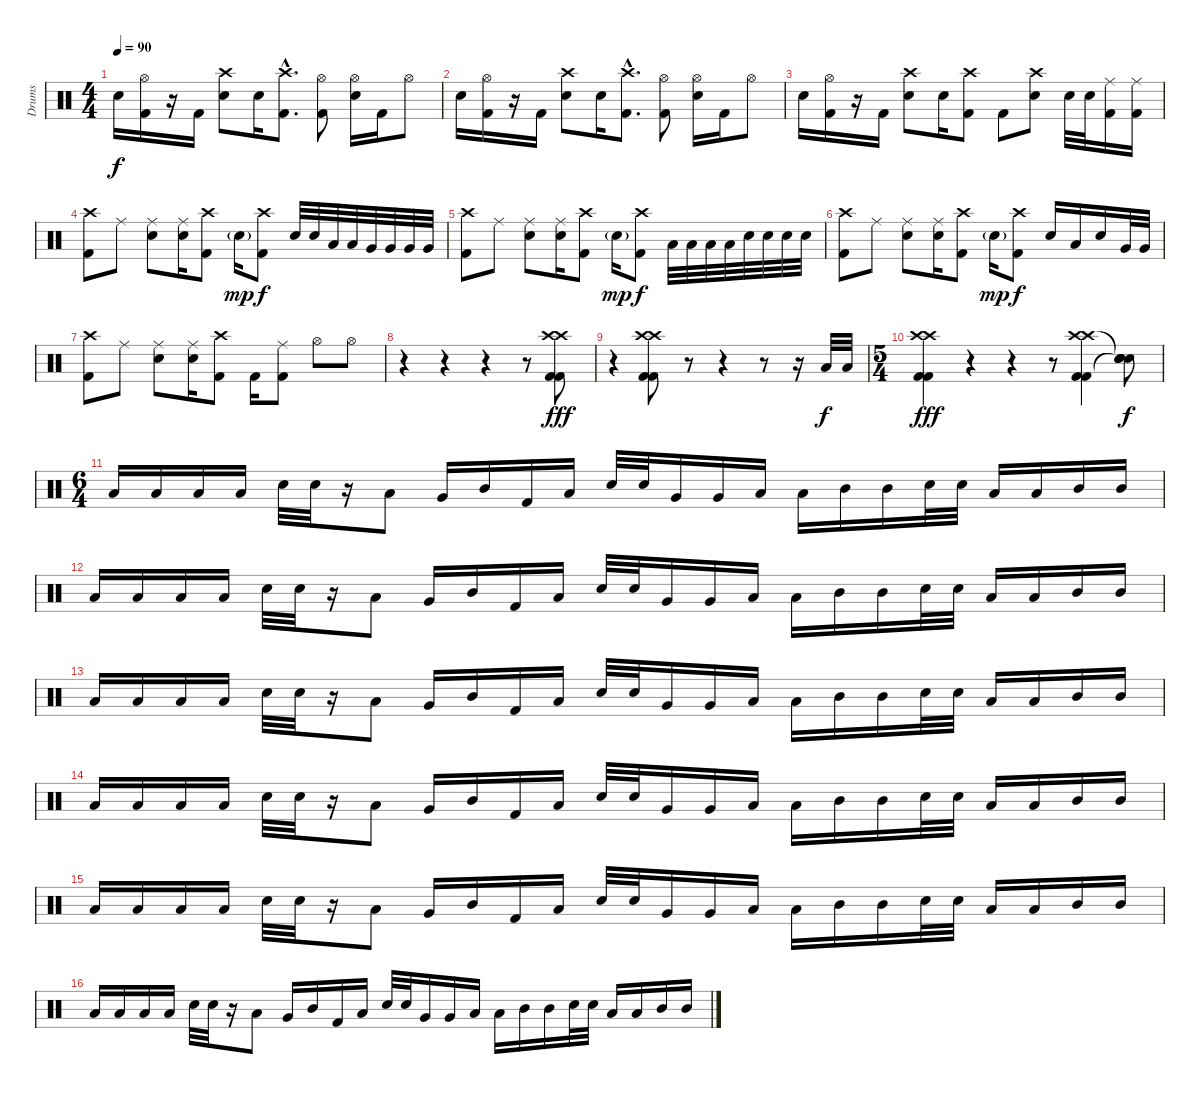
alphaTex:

\track ("Drums" "Drums") {instrument percussion}
\staff {score}
\articulation defaults
\ts (4 4)
\tempo 90
\clef neutral
\ks c "Snare (hit) 2".16{dy f}
("Hi-Hat (open)" "Kick (hit) 2").16 r.16 "Kick (hit) 2".16 ("Crash high (hit)" "Snare (hit) 2").8 "Snare (hit) 2".16 ("Crash high (hit)"{hac} "Kick (hit) 2"{hac}).8{d} ("Hi-Hat (open)" "Kick (hit) 2").8 ("Hi-Hat (open)" "Snare (hit) 2").16 "Kick (hit) 2".16 "Hi-Hat (open)".8 |
"Snare (hit) 2".16 ("Hi-Hat (open)" "Kick (hit) 2").16 r.16 "Kick (hit) 2".16 ("Crash high (hit)" "Snare (hit) 2").8 "Snare (hit) 2".16 ("Crash high (hit)"{hac} "Kick (hit) 2"{hac}).8{d} ("Hi-Hat (open)" "Kick (hit) 2").8 ("Hi-Hat (open)" "Snare (hit) 2").16 "Kick (hit) 2".16 "Hi-Hat (open)".8 |
"Snare (hit) 2".16 ("Hi-Hat (open)" "Kick (hit) 2").16 r.16 "Kick (hit) 2".16 ("Crash high (hit)" "Snare (hit) 2").8 "Snare (hit) 2".16 ("Crash high (hit)" "Kick (hit) 2").8 "Kick (hit) 2".8 ("Crash high (hit)" "Snare (hit) 2").8 "Snare (hit) 2".32 "Snare (hit) 2".32 ("Ride (middle)" "Kick (hit) 2").16 ("Ride (middle)" "Kick (hit) 2").16 |
("Crash high (hit)" "Kick (hit) 2").8 "Ride (middle)".8 ("Ride (middle)" "Snare (hit) 2").8 ("Ride (middle)" "Snare (hit) 2").16 ("Crash high (hit)" "Kick (hit) 2").8 "Snare (hit) 2"{g}.16{dy mp} ("Crash high (hit)" "Kick (hit) 2").8{dy f} "Snare (hit) 2".32 "Snare (hit) 2".32 "Low Floor Tom (hit)".32 "Low Floor Tom (hit)".32 "Very Low Tom (hit)".32 "Very Low Tom (hit)".32 "Very Low Tom (hit)".32 "Very Low Tom (hit)".32 |
("Crash high (hit)" "Kick (hit) 2").8 "Ride (middle)".8 ("Ride (middle)" "Snare (hit) 2").8 ("Ride (middle)" "Snare (hit) 2").16 ("Crash high (hit)" "Kick (hit) 2").8 "Snare (hit) 2"{g}.16{dy mp} ("Crash high (hit)" "Kick (hit) 2").8{dy f} "Low Floor Tom (hit)".32 "Low Floor Tom (hit)".32 "Low Floor Tom (hit)".32 "Low Floor Tom (hit)".32 "Snare (hit) 2".32 "Snare (hit) 2".32 "Snare (hit) 2".32 "Snare (hit) 2".32 |
("Crash high (hit)" "Kick (hit) 2").8 "Ride (middle)".8 ("Ride (middle)" "Snare (hit) 2").8 ("Ride (middle)" "Snare (hit) 2").16 ("Crash high (hit)" "Kick (hit) 2").8 "Snare (hit) 2"{g}.16{dy mp} ("Crash high (hit)" "Kick (hit) 2").8{dy f} "Snare (hit) 2".16 "Low Floor Tom (hit)".16 "Snare (hit) 2".16 "Very Low Tom (hit)".32 "Very Low Tom (hit)".32 |
("Crash high (hit)" "Kick (hit) 2").8 "Ride (middle)".8 ("Ride (middle)" "Snare (hit) 2").8 ("Ride (middle)" "Snare (hit) 2").16 ("Crash high (hit)" "Kick (hit) 2").8 "Kick (hit) 2".16 ("Ride (middle)" "Kick (hit) 2").8 "Hi-Hat (open)".8 "Hi-Hat (open)".8 |
r.4 r.4 r.4 r.8 ("Crash high (hit)" "Crash high (hit)" "Kick (hit) 2" "Kick (hit) 2").8{dy fff} |
r.4 ("Crash high (hit)" "Crash high (hit)" "Kick (hit) 2" "Kick (hit) 2").8 r.8 r.4 r.8 r.16 "Low Floor Tom (hit)".32{dy f} "Low Floor Tom (hit)".32 |
\ts (5 4)
("Crash high (hit)" "Crash high (hit)" "Kick (hit) 2" "Kick (hit) 2").4{dy fff} r.4 r.4 r.8 ("Crash high (hit)" "Crash high (hit)" "Kick (hit) 2" "Kick (hit) 2").4 ("Snare (hit)"{t} "Snare (hit)"{t} "Snare (hit)"{t} "Snare (hit)"{t}).8{dy f} |
\ts (6 4)
"Low Floor Tom (hit)".16 "Low Floor Tom (hit)".16 "Low Floor Tom (hit)".16 "Low Floor Tom (hit)".16 "Snare (hit) 2".32 "Snare (hit) 2".32 r.16 "Low Floor Tom (hit)".8 "Very Low Tom (hit)".16 "Mid Tom (hit)".16 "Kick (hit) 2".16 "Low Floor Tom (hit)".16 "Snare (hit) 2".32 "Snare (hit) 2".32 "Very Low Tom (hit)".16 "Very Low Tom (hit)".16 "Low Floor Tom (hit)".16 "Low Floor Tom (hit)".16 "Mid Tom (hit)".16 "Mid Tom (hit)".16 "Snare (hit) 2".32 "Snare (hit) 2".32 "Low Floor Tom (hit)".16 "Low Floor Tom (hit)".16 "Mid Tom (hit)".16 "Mid Tom (hit)".16 |
"Low Floor Tom (hit)".16 "Low Floor Tom (hit)".16 "Low Floor Tom (hit)".16 "Low Floor Tom (hit)".16 "Snare (hit) 2".32 "Snare (hit) 2".32 r.16 "Low Floor Tom (hit)".8 "Very Low Tom (hit)".16 "Mid Tom (hit)".16 "Kick (hit) 2".16 "Low Floor Tom (hit)".16 "Snare (hit) 2".32 "Snare (hit) 2".32 "Very Low Tom (hit)".16 "Very Low Tom (hit)".16 "Low Floor Tom (hit)".16 "Low Floor Tom (hit)".16 "Mid Tom (hit)".16 "Mid Tom (hit)".16 "Snare (hit) 2".32 "Snare (hit) 2".32 "Low Floor Tom (hit)".16 "Low Floor Tom (hit)".16 "Mid Tom (hit)".16 "Mid Tom (hit)".16 |
"Low Floor Tom (hit)".16 "Low Floor Tom (hit)".16 "Low Floor Tom (hit)".16 "Low Floor Tom (hit)".16 "Snare (hit) 2".32 "Snare (hit) 2".32 r.16 "Low Floor Tom (hit)".8 "Very Low Tom (hit)".16 "Mid Tom (hit)".16 "Kick (hit) 2".16 "Low Floor Tom (hit)".16 "Snare (hit) 2".32 "Snare (hit) 2".32 "Very Low Tom (hit)".16 "Very Low Tom (hit)".16 "Low Floor Tom (hit)".16 "Low Floor Tom (hit)".16 "Mid Tom (hit)".16 "Mid Tom (hit)".16 "Snare (hit) 2".32 "Snare (hit) 2".32 "Low Floor Tom (hit)".16 "Low Floor Tom (hit)".16 "Mid Tom (hit)".16 "Mid Tom (hit)".16 |
"Low Floor Tom (hit)".16 "Low Floor Tom (hit)".16 "Low Floor Tom (hit)".16 "Low Floor Tom (hit)".16 "Snare (hit) 2".32 "Snare (hit) 2".32 r.16 "Low Floor Tom (hit)".8 "Very Low Tom (hit)".16 "Mid Tom (hit)".16 "Kick (hit) 2".16 "Low Floor Tom (hit)".16 "Snare (hit) 2".32 "Snare (hit) 2".32 "Very Low Tom (hit)".16 "Very Low Tom (hit)".16 "Low Floor Tom (hit)".16 "Low Floor Tom (hit)".16 "Mid Tom (hit)".16 "Mid Tom (hit)".16 "Snare (hit) 2".32 "Snare (hit) 2".32 "Low Floor Tom (hit)".16 "Low Floor Tom (hit)".16 "Mid Tom (hit)".16 "Mid Tom (hit)".16 |
"Low Floor Tom (hit)".16 "Low Floor Tom (hit)".16 "Low Floor Tom (hit)".16 "Low Floor Tom (hit)".16 "Snare (hit) 2".32 "Snare (hit) 2".32 r.16 "Low Floor Tom (hit)".8 "Very Low Tom (hit)".16 "Mid Tom (hit)".16 "Kick (hit) 2".16 "Low Floor Tom (hit)".16 "Snare (hit) 2".32 "Snare (hit) 2".32 "Very Low Tom (hit)".16 "Very Low Tom (hit)".16 "Low Floor Tom (hit)".16 "Low Floor Tom (hit)".16 "Mid Tom (hit)".16 "Mid Tom (hit)".16 "Snare (hit) 2".32 "Snare (hit) 2".32 "Low Floor Tom (hit)".16 "Low Floor Tom (hit)".16 "Mid Tom (hit)".16 "Mid Tom (hit)".16 |
"Low Floor Tom (hit)".16 "Low Floor Tom (hit)".16 "Low Floor Tom (hit)".16 "Low Floor Tom (hit)".16 "Snare (hit) 2".32 "Snare (hit) 2".32 r.16 "Low Floor Tom (hit)".8 "Very Low Tom (hit)".16 "Mid Tom (hit)".16 "Kick (hit) 2".16 "Low Floor Tom (hit)".16 "Snare (hit) 2".32 "Snare (hit) 2".32 "Very Low Tom (hit)".16 "Very Low Tom (hit)".16 "Low Floor Tom (hit)".16 "Low Floor Tom (hit)".16 "Mid Tom (hit)".16 "Mid Tom (hit)".16 "Snare (hit) 2".32 "Snare (hit) 2".32 "Low Floor Tom (hit)".16 "Low Floor Tom (hit)".16 "Mid Tom (hit)".16 "Mid Tom (hit)".16
